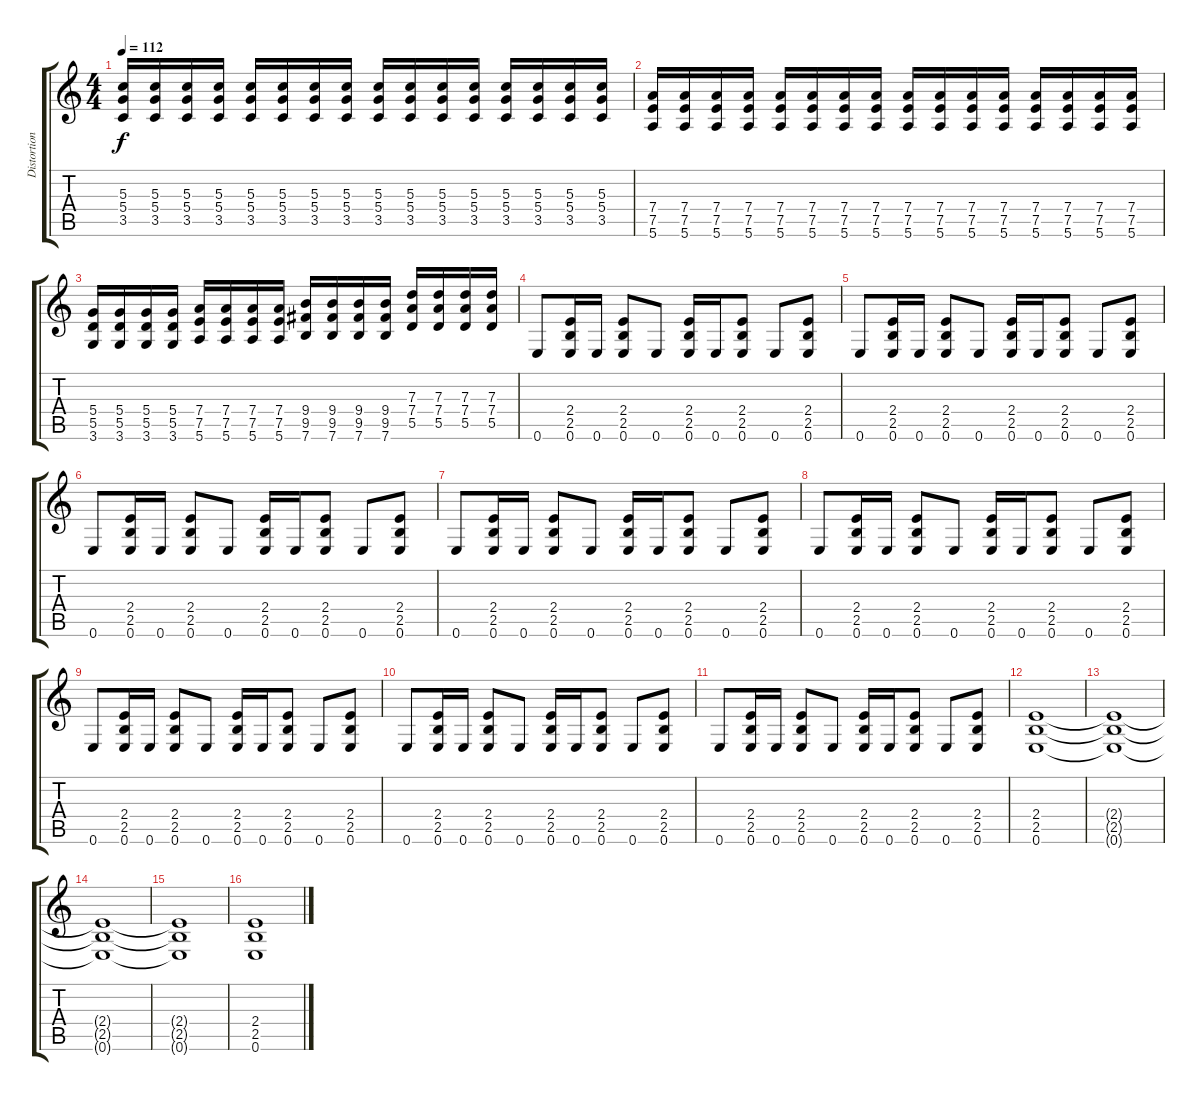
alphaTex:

\track ("Distortion Guitar" "Distortion") {instrument overdrivenguitar}
\staff {score tabs}
\tuning (E4 B3 G3 D3 A2 E2) {hide}
\ts (4 4)
\tempo 112
\clef g2
\ks c
(5.3 5.4 3.5).16{dy f} (5.3 5.4 3.5).16 (5.3 5.4 3.5).16 (5.3 5.4 3.5).16 (5.3 5.4 3.5).16 (5.3 5.4 3.5).16 (5.3 5.4 3.5).16 (5.3 5.4 3.5).16 (5.3 5.4 3.5).16 (5.3 5.4 3.5).16 (5.3 5.4 3.5).16 (5.3 5.4 3.5).16 (5.3 5.4 3.5).16 (5.3 5.4 3.5).16 (5.3 5.4 3.5).16 (5.3 5.4 3.5).16 |
(7.4 7.5 5.6).16 (7.4 7.5 5.6).16 (7.4 7.5 5.6).16 (7.4 7.5 5.6).16 (7.4 7.5 5.6).16 (7.4 7.5 5.6).16 (7.4 7.5 5.6).16 (7.4 7.5 5.6).16 (7.4 7.5 5.6).16 (7.4 7.5 5.6).16 (7.4 7.5 5.6).16 (7.4 7.5 5.6).16 (7.4 7.5 5.6).16 (7.4 7.5 5.6).16 (7.4 7.5 5.6).16 (7.4 7.5 5.6).16 |
(5.4 5.5 3.6).16 (5.4 5.5 3.6).16 (5.4 5.5 3.6).16 (5.4 5.5 3.6).16 (7.4 7.5 5.6).16 (7.4 7.5 5.6).16 (7.4 7.5 5.6).16 (7.4 7.5 5.6).16 (9.4 9.5 7.6).16 (9.4 9.5 7.6).16 (9.4 9.5 7.6).16 (9.4 9.5 7.6).16 (7.3 7.4 5.5).16 (7.3 7.4 5.5).16 (7.3 7.4 5.5).16 (7.3 7.4 5.5).16 |
0.6.8 (2.4 2.5 0.6).16 0.6.16 (2.4 2.5 0.6).8 0.6.8 (2.4 2.5 0.6).16 0.6.16 (2.4 2.5 0.6).8 0.6.8 (2.4 2.5 0.6).8 |
0.6.8 (2.4 2.5 0.6).16 0.6.16 (2.4 2.5 0.6).8 0.6.8 (2.4 2.5 0.6).16 0.6.16 (2.4 2.5 0.6).8 0.6.8 (2.4 2.5 0.6).8 |
0.6.8 (2.4 2.5 0.6).16 0.6.16 (2.4 2.5 0.6).8 0.6.8 (2.4 2.5 0.6).16 0.6.16 (2.4 2.5 0.6).8 0.6.8 (2.4 2.5 0.6).8 |
0.6.8 (2.4 2.5 0.6).16 0.6.16 (2.4 2.5 0.6).8 0.6.8 (2.4 2.5 0.6).16 0.6.16 (2.4 2.5 0.6).8 0.6.8 (2.4 2.5 0.6).8 |
0.6.8 (2.4 2.5 0.6).16 0.6.16 (2.4 2.5 0.6).8 0.6.8 (2.4 2.5 0.6).16 0.6.16 (2.4 2.5 0.6).8 0.6.8 (2.4 2.5 0.6).8 |
0.6.8 (2.4 2.5 0.6).16 0.6.16 (2.4 2.5 0.6).8 0.6.8 (2.4 2.5 0.6).16 0.6.16 (2.4 2.5 0.6).8 0.6.8 (2.4 2.5 0.6).8 |
0.6.8 (2.4 2.5 0.6).16 0.6.16 (2.4 2.5 0.6).8 0.6.8 (2.4 2.5 0.6).16 0.6.16 (2.4 2.5 0.6).8 0.6.8 (2.4 2.5 0.6).8 |
0.6.8 (2.4 2.5 0.6).16 0.6.16 (2.4 2.5 0.6).8 0.6.8 (2.4 2.5 0.6).16 0.6.16 (2.4 2.5 0.6).8 0.6.8 (2.4 2.5 0.6).8 |
(2.4 2.5 0.6).1 |
(2.4{t} 2.5{t} 0.6{t}).1 |
(2.4{t} 2.5{t} 0.6{t}).1 |
(2.4{t} 2.5{t} 0.6{t}).1 |
(2.4 2.5 0.6).1
